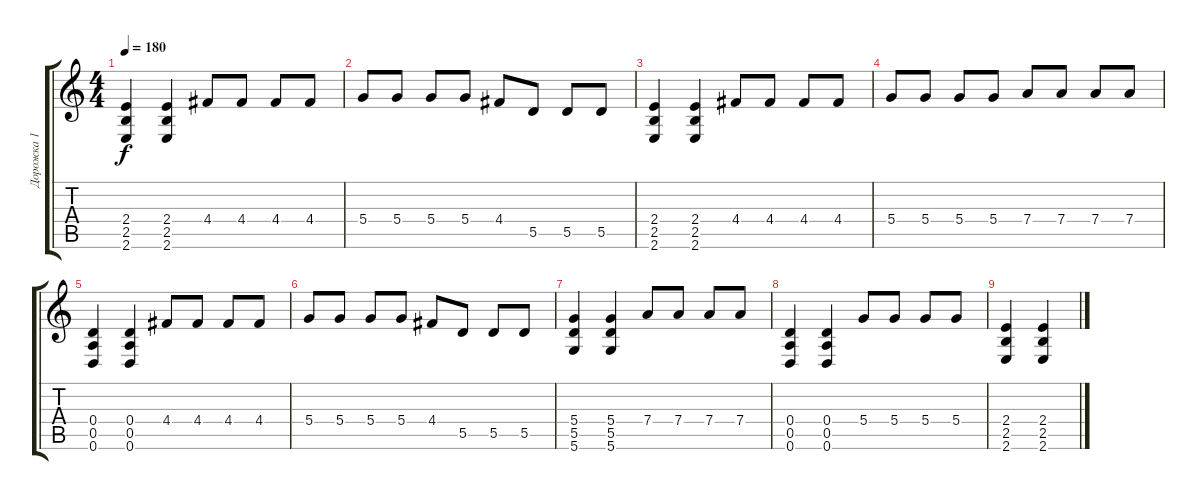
\track ("Дорожка 1" "Дорожка 1") {instrument overdrivenguitar}
\staff {score tabs}
\tuning (E4 B3 G3 D3 A2 D2) {hide}
\ts (4 4)
\tempo 180
\clef g2
\ks c
(2.4 2.5 2.6).4{dy f} (2.4 2.5 2.6).4 4.4.8 4.4.8 4.4.8 4.4.8 |
5.4.8 5.4.8 5.4.8 5.4.8 4.4.8 5.5.8 5.5.8 5.5.8 |
(2.4 2.5 2.6).4 (2.4 2.5 2.6).4 4.4.8 4.4.8 4.4.8 4.4.8 |
5.4.8 5.4.8 5.4.8 5.4.8 7.4.8 7.4.8 7.4.8 7.4.8 |
(0.4 0.5 0.6).4 (0.4 0.5 0.6).4 4.4.8 4.4.8 4.4.8 4.4.8 |
5.4.8 5.4.8 5.4.8 5.4.8 4.4.8 5.5.8 5.5.8 5.5.8 |
(5.4 5.5 5.6).4 (5.4 5.5 5.6).4 7.4.8 7.4.8 7.4.8 7.4.8 |
(0.4 0.5 0.6).4 (0.4 0.5 0.6).4 5.4.8 5.4.8 5.4.8 5.4.8 |
(2.4 2.5 2.6).4 (2.4 2.5 2.6).4
